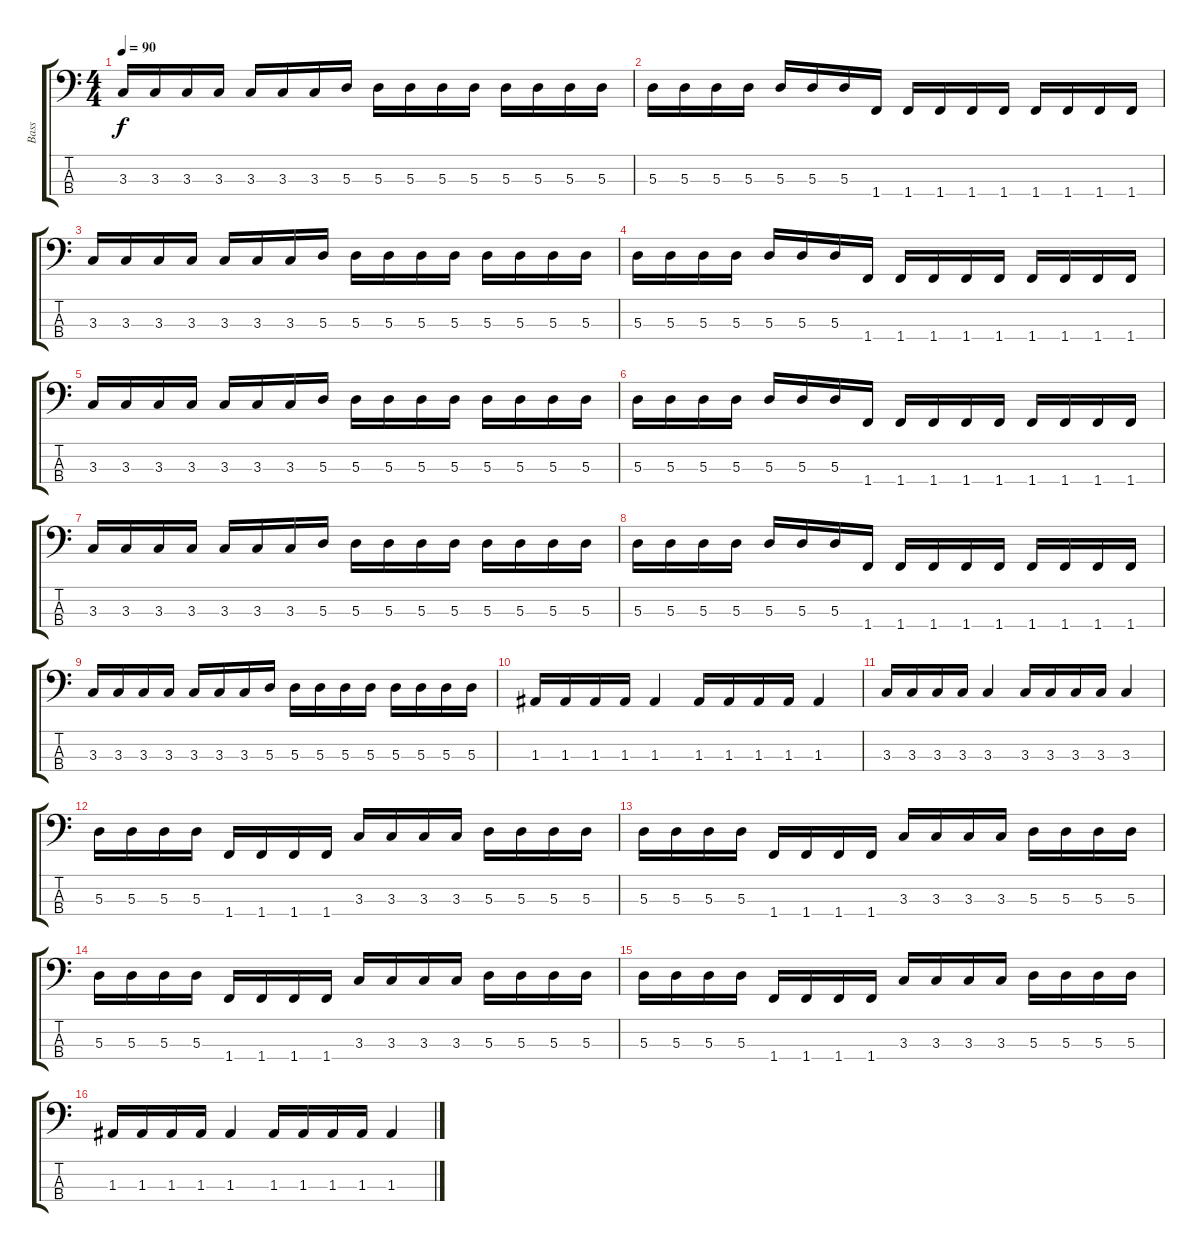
\track ("Bass" "Bass") {instrument electricbasspick}
\staff {score tabs}
\tuning (G2 D2 A1 E1) {hide}
\ts (4 4)
\tempo 90
\clef f4
\ks c
3.3.16{dy f} 3.3.16 3.3.16 3.3.16 3.3.16 3.3.16 3.3.16 5.3.16 5.3.16 5.3.16 5.3.16 5.3.16 5.3.16 5.3.16 5.3.16 5.3.16 |
5.3.16 5.3.16 5.3.16 5.3.16 5.3.16 5.3.16 5.3.16 1.4.16 1.4.16 1.4.16 1.4.16 1.4.16 1.4.16 1.4.16 1.4.16 1.4.16 |
3.3.16 3.3.16 3.3.16 3.3.16 3.3.16 3.3.16 3.3.16 5.3.16 5.3.16 5.3.16 5.3.16 5.3.16 5.3.16 5.3.16 5.3.16 5.3.16 |
5.3.16 5.3.16 5.3.16 5.3.16 5.3.16 5.3.16 5.3.16 1.4.16 1.4.16 1.4.16 1.4.16 1.4.16 1.4.16 1.4.16 1.4.16 1.4.16 |
3.3.16 3.3.16 3.3.16 3.3.16 3.3.16 3.3.16 3.3.16 5.3.16 5.3.16 5.3.16 5.3.16 5.3.16 5.3.16 5.3.16 5.3.16 5.3.16 |
5.3.16 5.3.16 5.3.16 5.3.16 5.3.16 5.3.16 5.3.16 1.4.16 1.4.16 1.4.16 1.4.16 1.4.16 1.4.16 1.4.16 1.4.16 1.4.16 |
3.3.16 3.3.16 3.3.16 3.3.16 3.3.16 3.3.16 3.3.16 5.3.16 5.3.16 5.3.16 5.3.16 5.3.16 5.3.16 5.3.16 5.3.16 5.3.16 |
5.3.16 5.3.16 5.3.16 5.3.16 5.3.16 5.3.16 5.3.16 1.4.16 1.4.16 1.4.16 1.4.16 1.4.16 1.4.16 1.4.16 1.4.16 1.4.16 |
3.3.16 3.3.16 3.3.16 3.3.16 3.3.16 3.3.16 3.3.16 5.3.16 5.3.16 5.3.16 5.3.16 5.3.16 5.3.16 5.3.16 5.3.16 5.3.16 |
1.3.16 1.3.16 1.3.16 1.3.16 1.3.4 1.3.16 1.3.16 1.3.16 1.3.16 1.3.4 |
3.3.16 3.3.16 3.3.16 3.3.16 3.3.4 3.3.16 3.3.16 3.3.16 3.3.16 3.3.4 |
5.3.16 5.3.16 5.3.16 5.3.16 1.4.16 1.4.16 1.4.16 1.4.16 3.3.16 3.3.16 3.3.16 3.3.16 5.3.16 5.3.16 5.3.16 5.3.16 |
5.3.16 5.3.16 5.3.16 5.3.16 1.4.16 1.4.16 1.4.16 1.4.16 3.3.16 3.3.16 3.3.16 3.3.16 5.3.16 5.3.16 5.3.16 5.3.16 |
5.3.16 5.3.16 5.3.16 5.3.16 1.4.16 1.4.16 1.4.16 1.4.16 3.3.16 3.3.16 3.3.16 3.3.16 5.3.16 5.3.16 5.3.16 5.3.16 |
5.3.16 5.3.16 5.3.16 5.3.16 1.4.16 1.4.16 1.4.16 1.4.16 3.3.16 3.3.16 3.3.16 3.3.16 5.3.16 5.3.16 5.3.16 5.3.16 |
1.3.16 1.3.16 1.3.16 1.3.16 1.3.4 1.3.16 1.3.16 1.3.16 1.3.16 1.3.4
